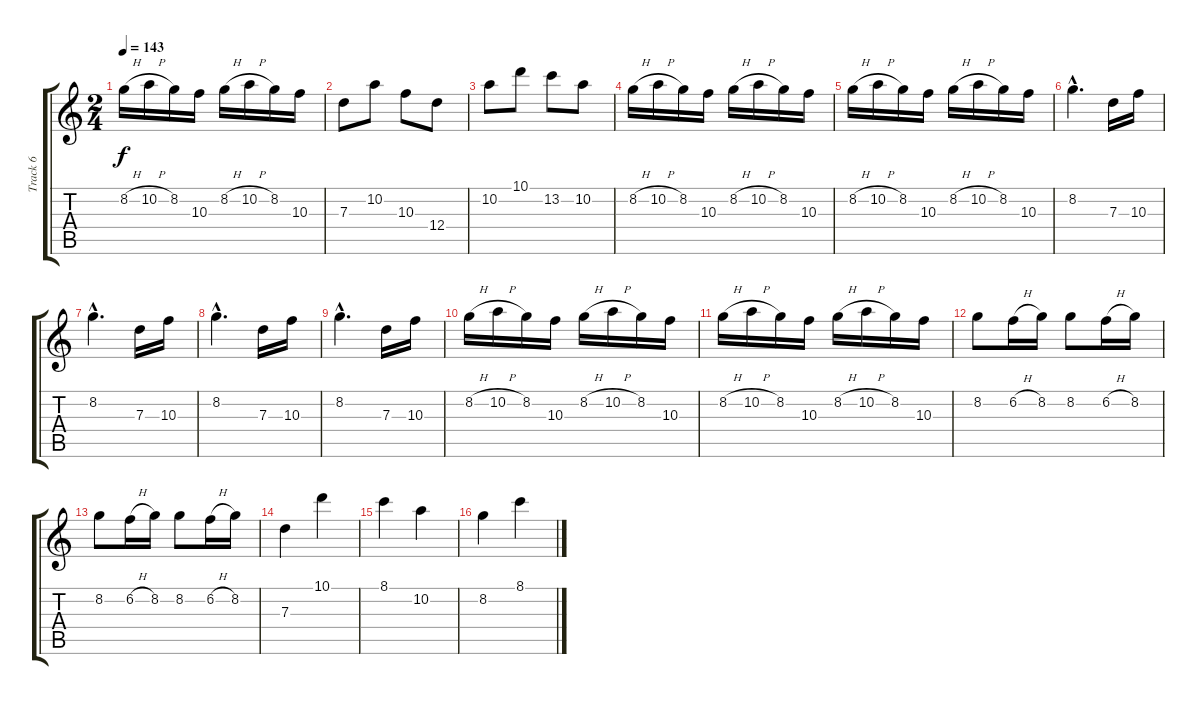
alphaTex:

\track ("Track 6" "Track 6") {instrument electricguitarmuted}
\staff {score tabs}
\tuning (E4 B3 G3 D3 A2 E2) {hide}
\ts (2 4)
\tempo 143
\clef g2
\ks c
8.2{h}.16{dy f} 10.2{h}.16 8.2.16 10.3.16 8.2{h}.16 10.2{h}.16 8.2.16 10.3.16 |
7.3.8 10.2.8 10.3.8 12.4.8 |
10.2.8 10.1.8 13.2.8 10.2.8 |
8.2{h}.16 10.2{h}.16 8.2.16 10.3.16 8.2{h}.16 10.2{h}.16 8.2.16 10.3.16 |
8.2{h}.16 10.2{h}.16 8.2.16 10.3.16 8.2{h}.16 10.2{h}.16 8.2.16 10.3.16 |
8.2{hac}.4{d} 7.3.16 10.3.16 |
8.2{hac}.4{d} 7.3.16 10.3.16 |
8.2{hac}.4{d} 7.3.16 10.3.16 |
8.2{hac}.4{d} 7.3.16 10.3.16 |
8.2{h}.16 10.2{h}.16 8.2.16 10.3.16 8.2{h}.16 10.2{h}.16 8.2.16 10.3.16 |
8.2{h}.16 10.2{h}.16 8.2.16 10.3.16 8.2{h}.16 10.2{h}.16 8.2.16 10.3.16 |
8.2.8 6.2{h}.16 8.2.16 8.2.8 6.2{h}.16 8.2.16 |
8.2.8 6.2{h}.16 8.2.16 8.2.8 6.2{h}.16 8.2.16 |
7.3.4 10.1.4 |
8.1.4 10.2.4 |
8.2.4 8.1.4
